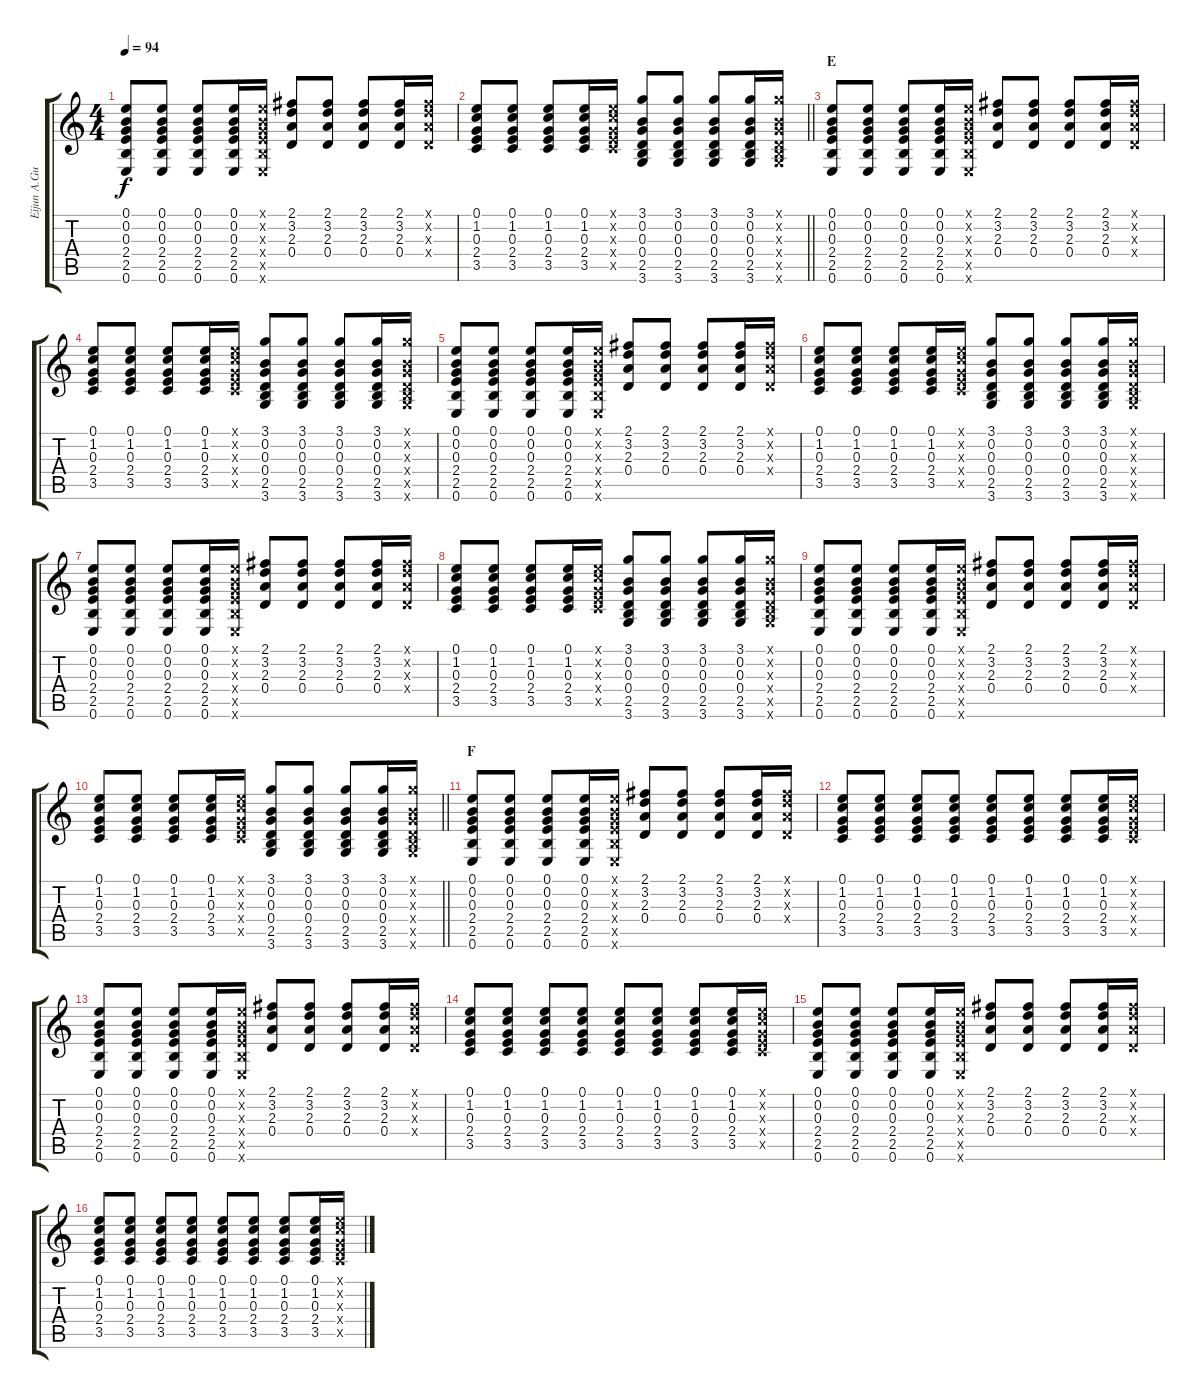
\track ("Eijun A.Guitar" "Eijun A.Gu") {instrument acousticguitarsteel}
\staff {score tabs}
\tuning (E4 B3 G3 D3 A2 E2) {hide}
\ts (4 4)
\tempo 94
\clef g2
\ks c
(0.1 0.2 0.3 2.4 2.5 0.6).8{dy f} (0.1 0.2 0.3 2.4 2.5 0.6).8 (0.1 0.2 0.3 2.4 2.5 0.6).8 (0.1 0.2 0.3 2.4 2.5 0.6).16 (0.1{x} 0.2{x} 0.3{x} 2.4{x} 2.5{x} 0.6{x}).16 (2.1 3.2 2.3 0.4).8 (2.1 3.2 2.3 0.4).8 (2.1 3.2 2.3 0.4).8 (2.1 3.2 2.3 0.4).16 (2.1{x} 3.2{x} 2.3{x} 0.4{x}).16 |
\barLineRight lightlight
(0.1 1.2 0.3 2.4 3.5).8 (0.1 1.2 0.3 2.4 3.5).8 (0.1 1.2 0.3 2.4 3.5).8 (0.1 1.2 0.3 2.4 3.5).16 (0.1{x} 1.2{x} 0.3{x} 2.4{x} 3.5{x}).16 (3.1 0.2 0.3 0.4 2.5 3.6).8 (3.1 0.2 0.3 0.4 2.5 3.6).8 (3.1 0.2 0.3 0.4 2.5 3.6).8 (3.1 0.2 0.3 0.4 2.5 3.6).16 (3.1{x} 0.2{x} 0.3{x} 0.4{x} 2.5{x} 3.6{x}).16 |
\section ("" "E")
(0.1 0.2 0.3 2.4 2.5 0.6).8 (0.1 0.2 0.3 2.4 2.5 0.6).8 (0.1 0.2 0.3 2.4 2.5 0.6).8 (0.1 0.2 0.3 2.4 2.5 0.6).16 (0.1{x} 0.2{x} 0.3{x} 2.4{x} 2.5{x} 0.6{x}).16 (2.1 3.2 2.3 0.4).8 (2.1 3.2 2.3 0.4).8 (2.1 3.2 2.3 0.4).8 (2.1 3.2 2.3 0.4).16 (2.1{x} 3.2{x} 2.3{x} 0.4{x}).16 |
(0.1 1.2 0.3 2.4 3.5).8 (0.1 1.2 0.3 2.4 3.5).8 (0.1 1.2 0.3 2.4 3.5).8 (0.1 1.2 0.3 2.4 3.5).16 (0.1{x} 1.2{x} 0.3{x} 2.4{x} 3.5{x}).16 (3.1 0.2 0.3 0.4 2.5 3.6).8 (3.1 0.2 0.3 0.4 2.5 3.6).8 (3.1 0.2 0.3 0.4 2.5 3.6).8 (3.1 0.2 0.3 0.4 2.5 3.6).16 (3.1{x} 0.2{x} 0.3{x} 0.4{x} 2.5{x} 3.6{x}).16 |
(0.1 0.2 0.3 2.4 2.5 0.6).8 (0.1 0.2 0.3 2.4 2.5 0.6).8 (0.1 0.2 0.3 2.4 2.5 0.6).8 (0.1 0.2 0.3 2.4 2.5 0.6).16 (0.1{x} 0.2{x} 0.3{x} 2.4{x} 2.5{x} 0.6{x}).16 (2.1 3.2 2.3 0.4).8 (2.1 3.2 2.3 0.4).8 (2.1 3.2 2.3 0.4).8 (2.1 3.2 2.3 0.4).16 (2.1{x} 3.2{x} 2.3{x} 0.4{x}).16 |
(0.1 1.2 0.3 2.4 3.5).8 (0.1 1.2 0.3 2.4 3.5).8 (0.1 1.2 0.3 2.4 3.5).8 (0.1 1.2 0.3 2.4 3.5).16 (0.1{x} 1.2{x} 0.3{x} 2.4{x} 3.5{x}).16 (3.1 0.2 0.3 0.4 2.5 3.6).8 (3.1 0.2 0.3 0.4 2.5 3.6).8 (3.1 0.2 0.3 0.4 2.5 3.6).8 (3.1 0.2 0.3 0.4 2.5 3.6).16 (3.1{x} 0.2{x} 0.3{x} 0.4{x} 2.5{x} 3.6{x}).16 |
(0.1 0.2 0.3 2.4 2.5 0.6).8 (0.1 0.2 0.3 2.4 2.5 0.6).8 (0.1 0.2 0.3 2.4 2.5 0.6).8 (0.1 0.2 0.3 2.4 2.5 0.6).16 (0.1{x} 0.2{x} 0.3{x} 2.4{x} 2.5{x} 0.6{x}).16 (2.1 3.2 2.3 0.4).8 (2.1 3.2 2.3 0.4).8 (2.1 3.2 2.3 0.4).8 (2.1 3.2 2.3 0.4).16 (2.1{x} 3.2{x} 2.3{x} 0.4{x}).16 |
(0.1 1.2 0.3 2.4 3.5).8 (0.1 1.2 0.3 2.4 3.5).8 (0.1 1.2 0.3 2.4 3.5).8 (0.1 1.2 0.3 2.4 3.5).16 (0.1{x} 1.2{x} 0.3{x} 2.4{x} 3.5{x}).16 (3.1 0.2 0.3 0.4 2.5 3.6).8 (3.1 0.2 0.3 0.4 2.5 3.6).8 (3.1 0.2 0.3 0.4 2.5 3.6).8 (3.1 0.2 0.3 0.4 2.5 3.6).16 (3.1{x} 0.2{x} 0.3{x} 0.4{x} 2.5{x} 3.6{x}).16 |
(0.1 0.2 0.3 2.4 2.5 0.6).8 (0.1 0.2 0.3 2.4 2.5 0.6).8 (0.1 0.2 0.3 2.4 2.5 0.6).8 (0.1 0.2 0.3 2.4 2.5 0.6).16 (0.1{x} 0.2{x} 0.3{x} 2.4{x} 2.5{x} 0.6{x}).16 (2.1 3.2 2.3 0.4).8 (2.1 3.2 2.3 0.4).8 (2.1 3.2 2.3 0.4).8 (2.1 3.2 2.3 0.4).16 (2.1{x} 3.2{x} 2.3{x} 0.4{x}).16 |
\barLineRight lightlight
(0.1 1.2 0.3 2.4 3.5).8 (0.1 1.2 0.3 2.4 3.5).8 (0.1 1.2 0.3 2.4 3.5).8 (0.1 1.2 0.3 2.4 3.5).16 (0.1{x} 1.2{x} 0.3{x} 2.4{x} 3.5{x}).16 (3.1 0.2 0.3 0.4 2.5 3.6).8 (3.1 0.2 0.3 0.4 2.5 3.6).8 (3.1 0.2 0.3 0.4 2.5 3.6).8 (3.1 0.2 0.3 0.4 2.5 3.6).16 (3.1{x} 0.2{x} 0.3{x} 0.4{x} 2.5{x} 3.6{x}).16 |
\section ("" "F")
(0.1 0.2 0.3 2.4 2.5 0.6).8 (0.1 0.2 0.3 2.4 2.5 0.6).8 (0.1 0.2 0.3 2.4 2.5 0.6).8 (0.1 0.2 0.3 2.4 2.5 0.6).16 (0.1{x} 0.2{x} 0.3{x} 2.4{x} 2.5{x} 0.6{x}).16 (2.1 3.2 2.3 0.4).8 (2.1 3.2 2.3 0.4).8 (2.1 3.2 2.3 0.4).8 (2.1 3.2 2.3 0.4).16 (2.1{x} 3.2{x} 2.3{x} 0.4{x}).16 |
(0.1 1.2 0.3 2.4 3.5).8 (0.1 1.2 0.3 2.4 3.5).8 (0.1 1.2 0.3 2.4 3.5).8 (0.1 1.2 0.3 2.4 3.5).8 (0.1 1.2 0.3 2.4 3.5).8 (0.1 1.2 0.3 2.4 3.5).8 (0.1 1.2 0.3 2.4 3.5).8 (0.1 1.2 0.3 2.4 3.5).16 (0.1{x} 1.2{x} 0.3{x} 2.4{x} 3.5{x}).16 |
(0.1 0.2 0.3 2.4 2.5 0.6).8 (0.1 0.2 0.3 2.4 2.5 0.6).8 (0.1 0.2 0.3 2.4 2.5 0.6).8 (0.1 0.2 0.3 2.4 2.5 0.6).16 (0.1{x} 0.2{x} 0.3{x} 2.4{x} 2.5{x} 0.6{x}).16 (2.1 3.2 2.3 0.4).8 (2.1 3.2 2.3 0.4).8 (2.1 3.2 2.3 0.4).8 (2.1 3.2 2.3 0.4).16 (2.1{x} 3.2{x} 2.3{x} 0.4{x}).16 |
(0.1 1.2 0.3 2.4 3.5).8 (0.1 1.2 0.3 2.4 3.5).8 (0.1 1.2 0.3 2.4 3.5).8 (0.1 1.2 0.3 2.4 3.5).8 (0.1 1.2 0.3 2.4 3.5).8 (0.1 1.2 0.3 2.4 3.5).8 (0.1 1.2 0.3 2.4 3.5).8 (0.1 1.2 0.3 2.4 3.5).16 (0.1{x} 1.2{x} 0.3{x} 2.4{x} 3.5{x}).16 |
(0.1 0.2 0.3 2.4 2.5 0.6).8 (0.1 0.2 0.3 2.4 2.5 0.6).8 (0.1 0.2 0.3 2.4 2.5 0.6).8 (0.1 0.2 0.3 2.4 2.5 0.6).16 (0.1{x} 0.2{x} 0.3{x} 2.4{x} 2.5{x} 0.6{x}).16 (2.1 3.2 2.3 0.4).8 (2.1 3.2 2.3 0.4).8 (2.1 3.2 2.3 0.4).8 (2.1 3.2 2.3 0.4).16 (2.1{x} 3.2{x} 2.3{x} 0.4{x}).16 |
(0.1 1.2 0.3 2.4 3.5).8 (0.1 1.2 0.3 2.4 3.5).8 (0.1 1.2 0.3 2.4 3.5).8 (0.1 1.2 0.3 2.4 3.5).8 (0.1 1.2 0.3 2.4 3.5).8 (0.1 1.2 0.3 2.4 3.5).8 (0.1 1.2 0.3 2.4 3.5).8 (0.1 1.2 0.3 2.4 3.5).16 (0.1{x} 1.2{x} 0.3{x} 2.4{x} 3.5{x}).16
